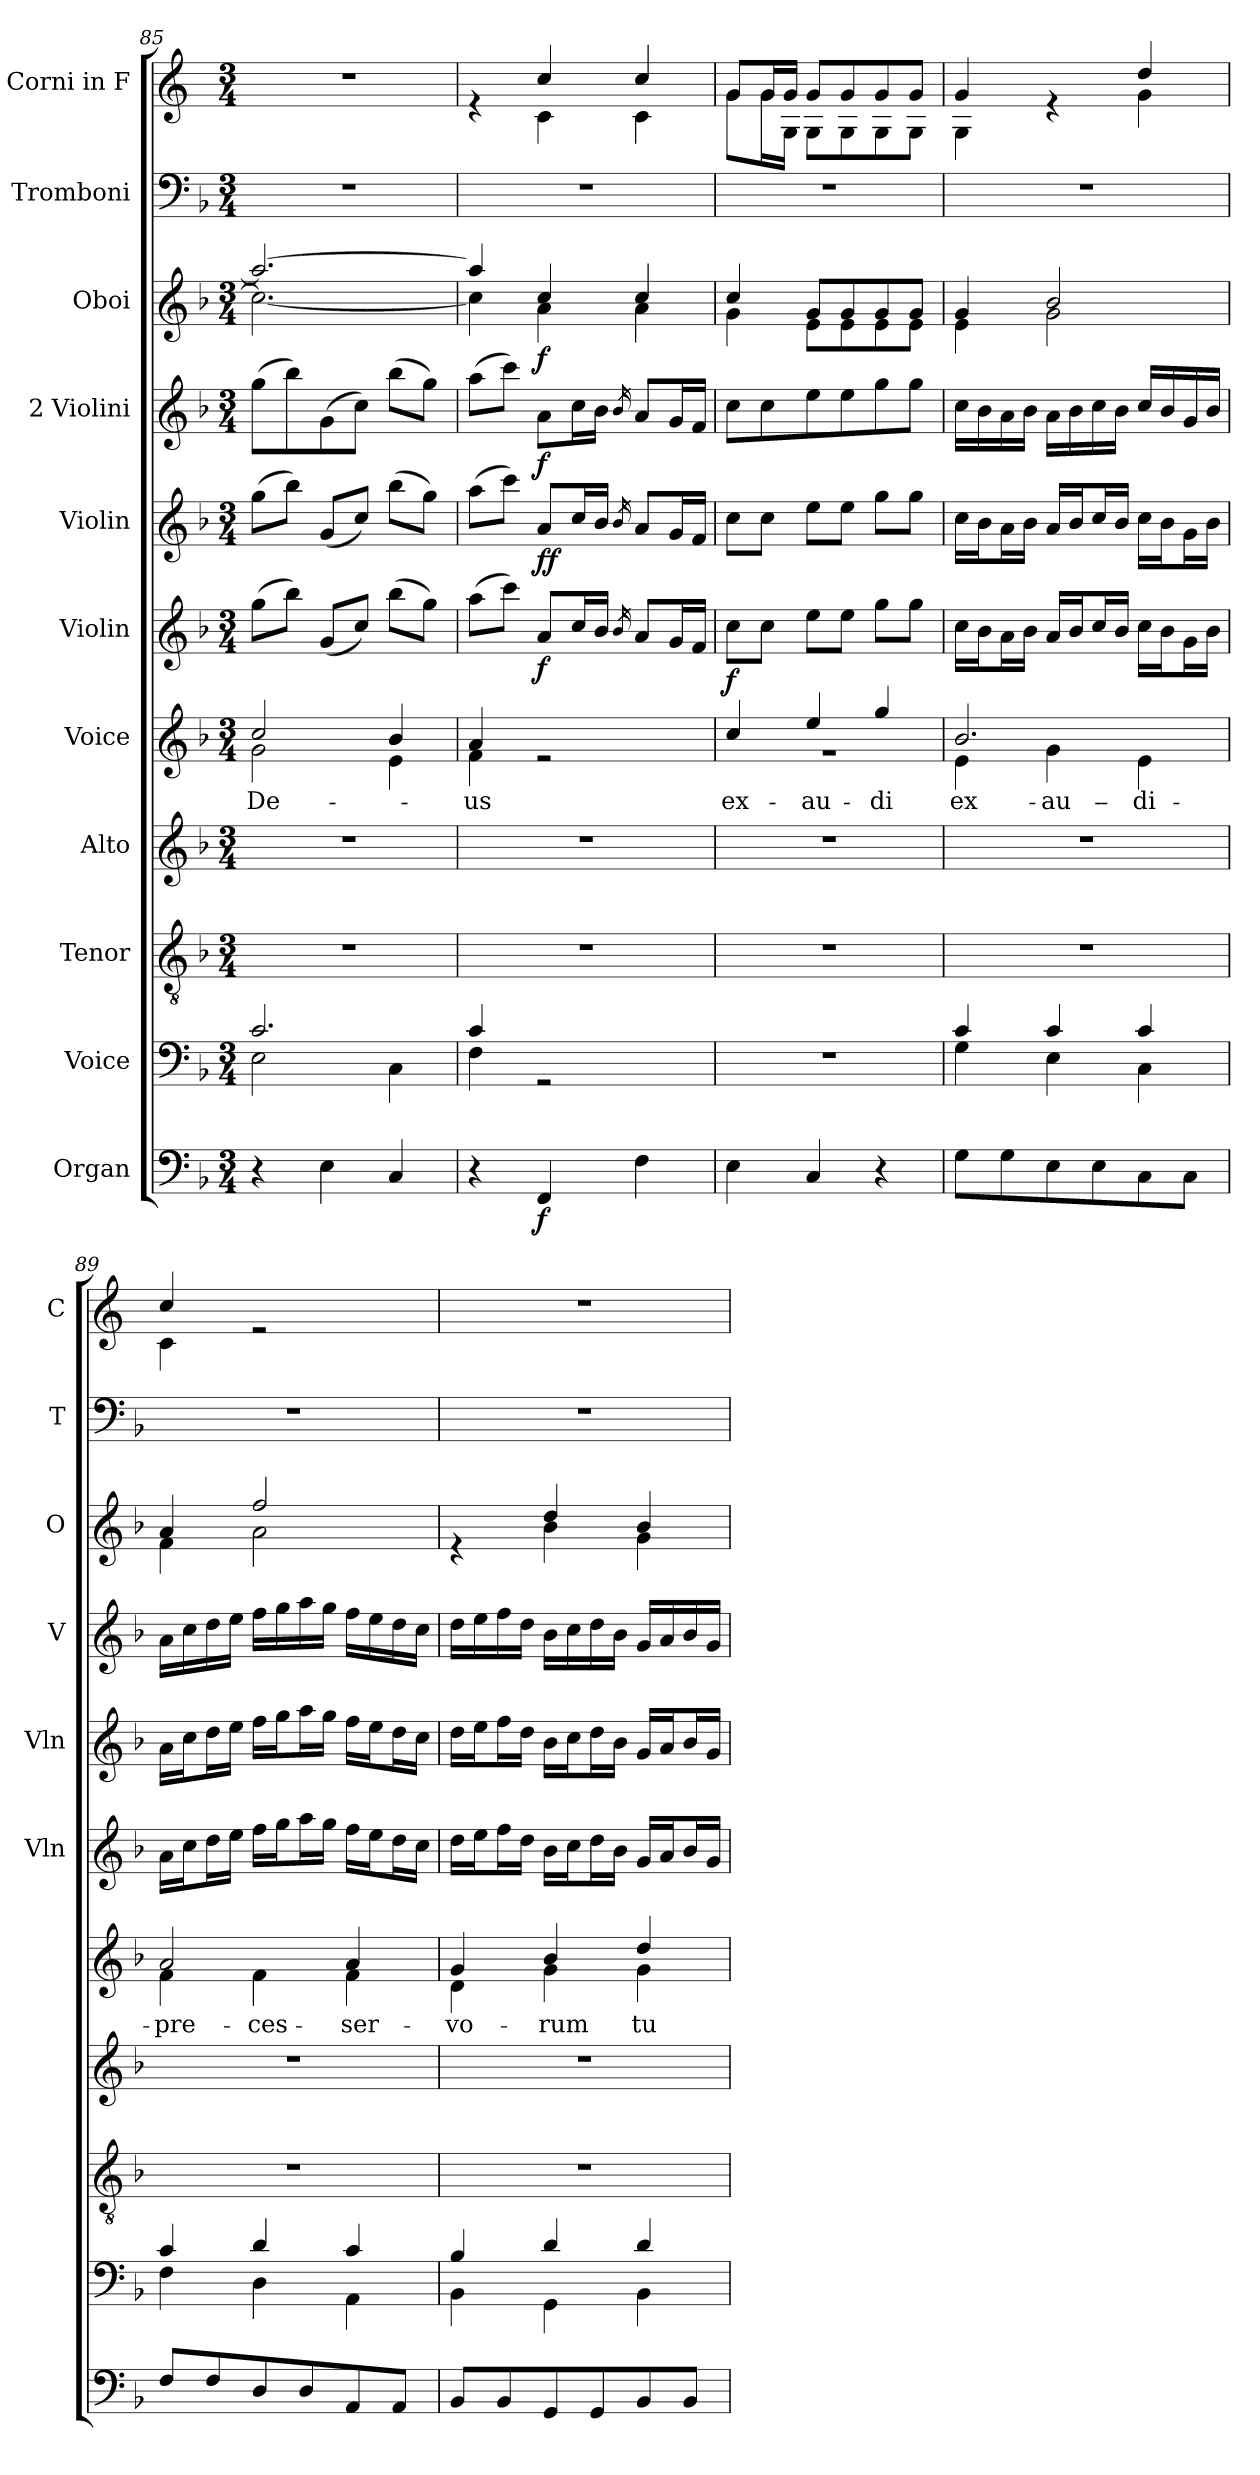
**kern	**dynam	**kern	**kern	**kern	**kern	**text	**dynam	**kern	**dynam	**kern	**dynam	**kern	**dynam	**kern	**dynam	**kern	**kern
*part11	*part11	*part10	*part9	*part8	*part7	*part7	*part7	*part6	*part6	*part5	*part5	*part4	*part4	*part3	*part3	*part2	*part1
*staff11	*staff11	*staff10	*staff9	*staff8	*staff7	*staff7	*staff7	*staff6	*staff6	*staff5	*staff5	*staff4	*staff4	*staff3	*staff3	*staff2	*staff1
*I"Organ	*	*I"Voice	*I"Tenor	*I"Alto	*I"Voice	*	*	*I"Violin	*	*I"Violin	*	*I"2 Violini	*	*I"Oboi	*	*I"Tromboni	*I"Corni in F
*	*	*	*	*	*	*	*	*I'Vln	*	*I'Vln	*	*I'V	*	*I'O	*	*I'T	*I'C
*clefF4	*	*clefF4	*clefGv2	*clefG2	*clefG2	*	*	*clefG2	*	*clefG2	*	*clefG2	*	*clefG2	*	*clefF4	*clefG2
*	*	*	*	*	*	*	*	*	*	*	*	*	*	*	*	*	*ITrd4c7
*k[b-]	*	*k[b-]	*k[b-]	*k[b-]	*k[b-]	*	*	*k[b-]	*	*k[b-]	*	*k[b-]	*	*k[b-]	*	*k[b-]	*k[b-]
*M3/4	*	*M3/4	*M3/4	*M3/4	*M3/4	*	*	*M3/4	*	*M3/4	*	*M3/4	*	*M3/4	*	*M3/4	*M3/4
=85	=85	=85	=85	=85	=85	=85	=85	=85	=85	=85	=85	=85	=85	=85	=85	=85	=85
*	*	*^	*	*	*	*	*	*	*	*	*	*	*	*	*	*	*
!	!	!	!	!	!	!	!LO:LY:b	!	!	!	!	!	!	!	!	!	!	!
*	*	*	*	*	*	*^	*	*	*	*	*	*	*	*	*^	*	*	*
4r	.	2.c/	2E\	2.r	2.r	2cc/	2g\	De-	.	(8gg\L	.	(8gg\L	.	(8gg\L	.	2.aa/_	2.cc\_	.	2.r	2.r
.	.	.	.	.	.	.	.	.	.	8bb-\J)	.	8bb-\J)	.	8bb-\)	.	.	.	.	.	.
4E\	.	.	.	.	.	.	.	.	.	(8g/L	.	(8g/L	.	(8g\	.	.	.	.	.	.
.	.	.	.	.	.	.	.	.	.	8cc/J)	.	8cc/J)	.	8cc\J)	.	.	.	.	.	.
4C/	.	.	4C\	.	.	4b-/	4e\	.	.	(8bb-\L	.	(8bb-\L	.	(8bb-\L	.	.	.	.	.	.
.	.	.	.	.	.	.	.	.	.	8gg\J)	.	8gg\J)	.	8gg\J)	.	.	.	.	.	.
=86	=86	=86	=86	=86	=86	=86	=86	=86	=86	=86	=86	=86	=86	=86	=86	=86	=86	=86	=86	=86
!	!	!	!	!	!	!	!	!LO:LY:b	!	!	!	!	!	!	!	!	!	!	!	!
*	*	*	*	*	*	*	*	*	*	*	*	*	*	*	*	*	*	*	*	*^
4r	.	4c/	4F\	2.r	2.r	4a/	4f\	-us	.	(8aa\L	.	(8aa\L	.	(8aa\L	.	4aa/]	4cc\]	.	2.r	4re	4ryy
.	.	.	.	.	.	.	.	.	.	8ccc\J)	.	8ccc\J)	.	8ccc\J)	.	.	.	.	.	.	.
!	!LO:DY:b	!	!	!	!	!	!	!	!	!	!LO:DY:b	!	!LO:DY:b	!	!	!	!	!	!	!	!
!	!	!	!	!	!	!	!	!	!	!	!	!	!LO:DY:n=1:b	!	!LO:DY:b	!	!	!LO:DY:b	!	!	!
4FF/	f	2rGG	2ryy	.	.	2re	2ryy	.	.	8a/L	f	8a/L	f f	8a\L	f	4cc/	4a\	f	.	4f/	4F\
.	.	.	.	.	.	.	.	.	.	16cc/L	.	16cc/L	.	16cc\L	.	.	.	.	.	.	.
.	.	.	.	.	.	.	.	.	.	16b-/JJ	.	16b-/JJ	.	16b-\JJ	.	.	.	.	.	.	.
.	.	.	.	.	.	.	.	.	.	16qb-/	.	16qb-/	.	16qb-/	.	.	.	.	.	.	.
4F\	.	.	.	.	.	.	.	.	.	8a/L	.	8a/L	.	8a/L	.	4cc/	4a\	.	.	4f/	4F\
.	.	.	.	.	.	.	.	.	.	16g/L	.	16g/L	.	16g/L	.	.	.	.	.	.	.
.	.	.	.	.	.	.	.	.	.	16f/JJ	.	16f/JJ	.	16f/JJ	.	.	.	.	.	.	.
*	*	*v	*v	*	*	*	*	*	*	*	*	*	*	*	*	*	*	*	*	*	*
=87	=87	=87	=87	=87	=87	=87	=87	=87	=87	=87	=87	=87	=87	=87	=87	=87	=87	=87	=87	=87
!	!	!	!	!	!	!	!LO:LY:b	!LO:DY:b	!	!	!	!	!	!	!	!	!	!	!	!
4E\	.	2.r	2.r	2.r	4cc/	2.r	ex-	f	8cc\L	.	8cc\L	.	8cc\L	.	4cc/	4g\	.	2.r	8c/L	8c\L
.	.	.	.	.	.	.	.	.	8cc\J	.	8cc\J	.	8cc\	.	.	.	.	.	16c/L	16c\L
.	.	.	.	.	.	.	.	.	.	.	.	.	.	.	.	.	.	.	16c/JJ	16C\JJ
!	!	!	!	!	!	!	!LO:LY:b	!	!	!	!	!	!	!	!	!	!	!	!	!
4C/	.	.	.	.	4ee/	.	-au-	.	8ee\L	.	8ee\L	.	8ee\	.	8g/L	8e\L	.	.	8c/L	8C\L
.	.	.	.	.	.	.	.	.	8ee\J	.	8ee\J	.	8ee\	.	8g/	8e\	.	.	8c/	8C\
!	!	!	!	!	!	!	!LO:LY:b	!	!	!	!	!	!	!	!	!	!	!	!	!
4r	.	.	.	.	4gg/	.	-di	.	8gg\L	.	8gg\L	.	8gg\	.	8g/	8e\	.	.	8c/	8C\
.	.	.	.	.	.	.	.	.	8gg\J	.	8gg\J	.	8gg\J	.	8g/J	8e\J	.	.	8c/J	8C\J
!!LO:PB:g=z	!!
=88	=88	=88	=88	=88	=88	=88	=88	=88	=88	=88	=88	=88	=88	=88	=88	=88	=88	=88	=88	=88
*	*	*^	*	*	*	*	*	*	*	*	*	*	*	*	*	*	*	*	*	*
!	!	!	!	!	!	!	!	!LO:LY:b	!	!	!	!	!	!	!	!	!	!	!	!	!
!	!	!	!	!	!	!	!	!LO:LY:b	!	!	!	!	!	!	!	!	!	!	!	!	!
8G\L	.	4c/	4G\	2.r	2.r	2.b-/	4e\	ex-	.	16cc\LL	.	16cc\LL	.	16cc\LL	.	4g/	4e\	.	2.r	4c/	4C\
.	.	.	.	.	.	.	.	.	.	16b-\J	.	16b-\J	.	16b-\	.	.	.	.	.	.	.
8G\	.	.	.	.	.	.	.	.	.	16a\L	.	16a\L	.	16a\	.	.	.	.	.	.	.
.	.	.	.	.	.	.	.	.	.	16b-\JJ	.	16b-\JJ	.	16b-\JJ	.	.	.	.	.	.	.
!	!	!	!	!	!	!	!	!LO:LY:b	!	!	!	!	!	!	!	!	!	!	!	!	!
8E\	.	4c/	4E\	.	.	.	4g\	-au-	.	16a/LL	.	16a/LL	.	16a\LL	.	2b-/	2g\	.	.	4re	4ryy
.	.	.	.	.	.	.	.	.	.	16b-/J	.	16b-/J	.	16b-\	.	.	.	.	.	.	.
8E\	.	.	.	.	.	.	.	.	.	16cc/L	.	16cc/L	.	16cc\	.	.	.	.	.	.	.
.	.	.	.	.	.	.	.	.	.	16b-/JJ	.	16b-/JJ	.	16b-\JJ	.	.	.	.	.	.	.
!	!	!	!	!	!	!	!	!LO:LY:b	!	!	!	!	!	!	!	!	!	!	!	!	!
8C\	.	4c/	4C\	.	.	.	4e\	-di	.	16cc\LL	.	16cc\LL	.	16cc/LL	.	.	.	.	.	4g/	4c\
.	.	.	.	.	.	.	.	.	.	16b-\J	.	16b-\J	.	16b-/	.	.	.	.	.	.	.
8C\J	.	.	.	.	.	.	.	.	.	16g\L	.	16g\L	.	16g/	.	.	.	.	.	.	.
.	.	.	.	.	.	.	.	.	.	16b-\JJ	.	16b-\JJ	.	16b-/JJ	.	.	.	.	.	.	.
=89	=89	=89	=89	=89	=89	=89	=89	=89	=89	=89	=89	=89	=89	=89	=89	=89	=89	=89	=89	=89	=89
!	!	!	!	!	!	!	!	!LO:LY:b	!	!	!	!	!	!	!	!	!	!	!	!	!
!	!	!	!	!	!	!	!	!LO:LY:b	!	!	!	!	!	!	!	!	!	!	!	!	!
8F/L	.	4c/	4F\	2.r	2.r	2a/	4f\	pre-	.	16a\LL	.	16a\LL	.	16a\LL	.	4a/	4f\	.	2.r	4f/	4F\
.	.	.	.	.	.	.	.	.	.	16cc\J	.	16cc\J	.	16cc\	.	.	.	.	.	.	.
8F/	.	.	.	.	.	.	.	.	.	16dd\L	.	16dd\L	.	16dd\	.	.	.	.	.	.	.
.	.	.	.	.	.	.	.	.	.	16ee\JJ	.	16ee\JJ	.	16ee\JJ	.	.	.	.	.	.	.
!	!	!	!	!	!	!	!	!LO:LY:b	!	!	!	!	!	!	!	!	!	!	!	!	!
8D/	.	4d/	4D\	.	.	.	4f\	-ces	.	16ff\LL	.	16ff\LL	.	16ff\LL	.	2ff/	2a\	.	.	2re	2ryy
.	.	.	.	.	.	.	.	.	.	16gg\J	.	16gg\J	.	16gg\	.	.	.	.	.	.	.
8D/	.	.	.	.	.	.	.	.	.	16aa\L	.	16aa\L	.	16aa\	.	.	.	.	.	.	.
.	.	.	.	.	.	.	.	.	.	16gg\JJ	.	16gg\JJ	.	16gg\JJ	.	.	.	.	.	.	.
!	!	!	!	!	!	!	!	!LO:LY:b	!	!	!	!	!	!	!	!	!	!	!	!	!
8AA/	.	4c/	4AA\	.	.	4a/	4f\	ser-	.	16ff\LL	.	16ff\LL	.	16ff\LL	.	.	.	.	.	.	.
.	.	.	.	.	.	.	.	.	.	16ee\J	.	16ee\J	.	16ee\	.	.	.	.	.	.	.
8AA/J	.	.	.	.	.	.	.	.	.	16dd\L	.	16dd\L	.	16dd\	.	.	.	.	.	.	.
.	.	.	.	.	.	.	.	.	.	16cc\JJ	.	16cc\JJ	.	16cc\JJ	.	.	.	.	.	.	.
*	*	*	*	*	*	*	*	*	*	*	*	*	*	*	*	*	*	*	*	*v	*v
=90	=90	=90	=90	=90	=90	=90	=90	=90	=90	=90	=90	=90	=90	=90	=90	=90	=90	=90	=90	=90
!	!	!	!	!	!	!	!	!LO:LY:b	!	!	!	!	!	!	!	!	!	!	!	!
8BB-/L	.	4B-/	4BB-\	2.r	2.r	4g/	4d\	-vo-	.	16dd\LL	.	16dd\LL	.	16dd\LL	.	4re	4ryy	.	2.r	2.r
.	.	.	.	.	.	.	.	.	.	16ee\J	.	16ee\J	.	16ee\	.	.	.	.	.	.
8BB-/	.	.	.	.	.	.	.	.	.	16ff\L	.	16ff\L	.	16ff\	.	.	.	.	.	.
.	.	.	.	.	.	.	.	.	.	16dd\JJ	.	16dd\JJ	.	16dd\JJ	.	.	.	.	.	.
!	!	!	!	!	!	!	!	!LO:LY:b	!	!	!	!	!	!	!	!	!	!	!	!
8GG/	.	4d/	4GG\	.	.	4b-/	4g\	-rum	.	16b-\LL	.	16b-\LL	.	16b-\LL	.	4dd/	4b-\	.	.	.
.	.	.	.	.	.	.	.	.	.	16cc\J	.	16cc\J	.	16cc\	.	.	.	.	.	.
8GG/	.	.	.	.	.	.	.	.	.	16dd\L	.	16dd\L	.	16dd\	.	.	.	.	.	.
.	.	.	.	.	.	.	.	.	.	16b-\JJ	.	16b-\JJ	.	16b-\JJ	.	.	.	.	.	.
!	!	!	!	!	!	!	!	!LO:LY:b	!	!	!	!	!	!	!	!	!	!	!	!
8BB-/	.	4d/	4BB-\	.	.	4dd/	4g\	tu-	.	16g/LL	.	16g/LL	.	16g/LL	.	4b-/	4g\	.	.	.
.	.	.	.	.	.	.	.	.	.	16a/J	.	16a/J	.	16a/	.	.	.	.	.	.
8BB-/J	.	.	.	.	.	.	.	.	.	16b-/L	.	16b-/L	.	16b-/	.	.	.	.	.	.
.	.	.	.	.	.	.	.	.	.	16g/JJ	.	16g/JJ	.	16g/JJ	.	.	.	.	.	.
*	*	*v	*v	*	*	*v	*v	*	*	*	*	*	*	*	*	*v	*v	*	*	*
=	=	=	=	=	=	=	=	=	=	=	=	=	=	=	=	=	=
*-	*-	*-	*-	*-	*-	*-	*-	*-	*-	*-	*-	*-	*-	*-	*-	*-	*-
